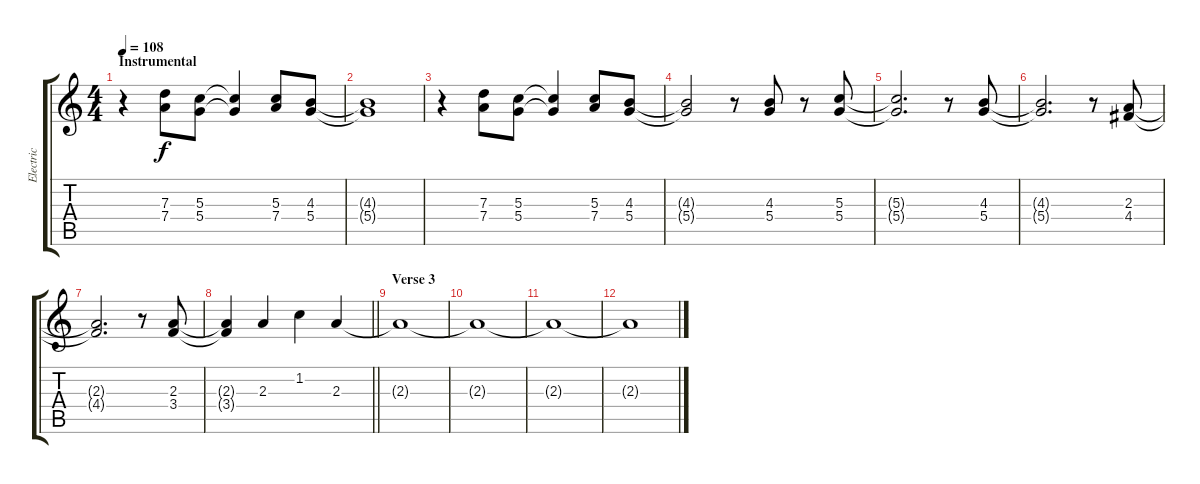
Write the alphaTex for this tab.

\track ("Electric" "Electric") {instrument overdrivenguitar}
\staff {score tabs}
\tuning (E4 B3 G3 D3 A2 E2) {hide}
\ts (4 4)
\section ("" "Instrumental")
\tempo 108
\clef g2
\ks c
r.4{dy f} (7.3 7.4).8 (5.3 5.4).8 (5.3{t} 5.4{t}).4 (5.3 7.4).8 (4.3 5.4).8 |
(4.3{t} 5.4{t}).1 |
r.4 (7.3 7.4).8 (5.3 5.4).8 (5.3{t} 5.4{t}).4 (5.3 7.4).8 (4.3 5.4).8 |
(4.3{t} 5.4{t}).2 r.8 (4.3 5.4).8 r.8 (5.3 5.4).8 |
(5.3{t} 5.4{t}).2{d} r.8 (4.3 5.4).8 |
(4.3{t} 5.4{t}).2{d} r.8 (2.3 4.4).8 |
(2.3{t} 4.4{t}).2{d} r.8 (2.3 3.4).8 |
\barLineRight lightlight
(2.3{t} 3.4{t}).4 2.3.4 1.2.4 2.3.4 |
\section ("" "Verse 3")
2.3{t}.1 |
2.3{t}.1 |
2.3{t}.1 |
2.3{t}.1
